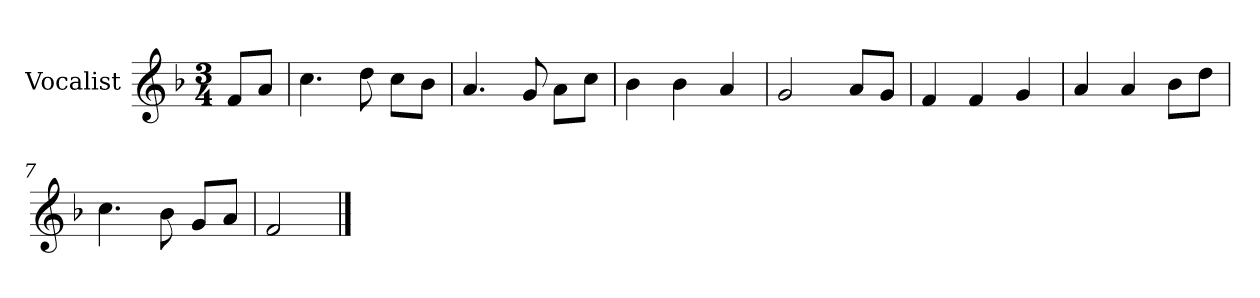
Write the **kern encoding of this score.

**kern
*part1
*staff1
*I"Vocalist
*k[b-]
*F:
*M3/4
=
8fL
8aJ
=1
4.cc
8dd
8ccL
8b-J
=2
4.a
8g
8aL
8ccJ
=3
4b-
4b-
4a
=4
2g
8aL
8gJ
=5
4f
4f
4g
=6
4a
4a
8b-L
8ddJ
=7
4.cc
8b-
8gL
8aJ
=8
2f
==
*-
